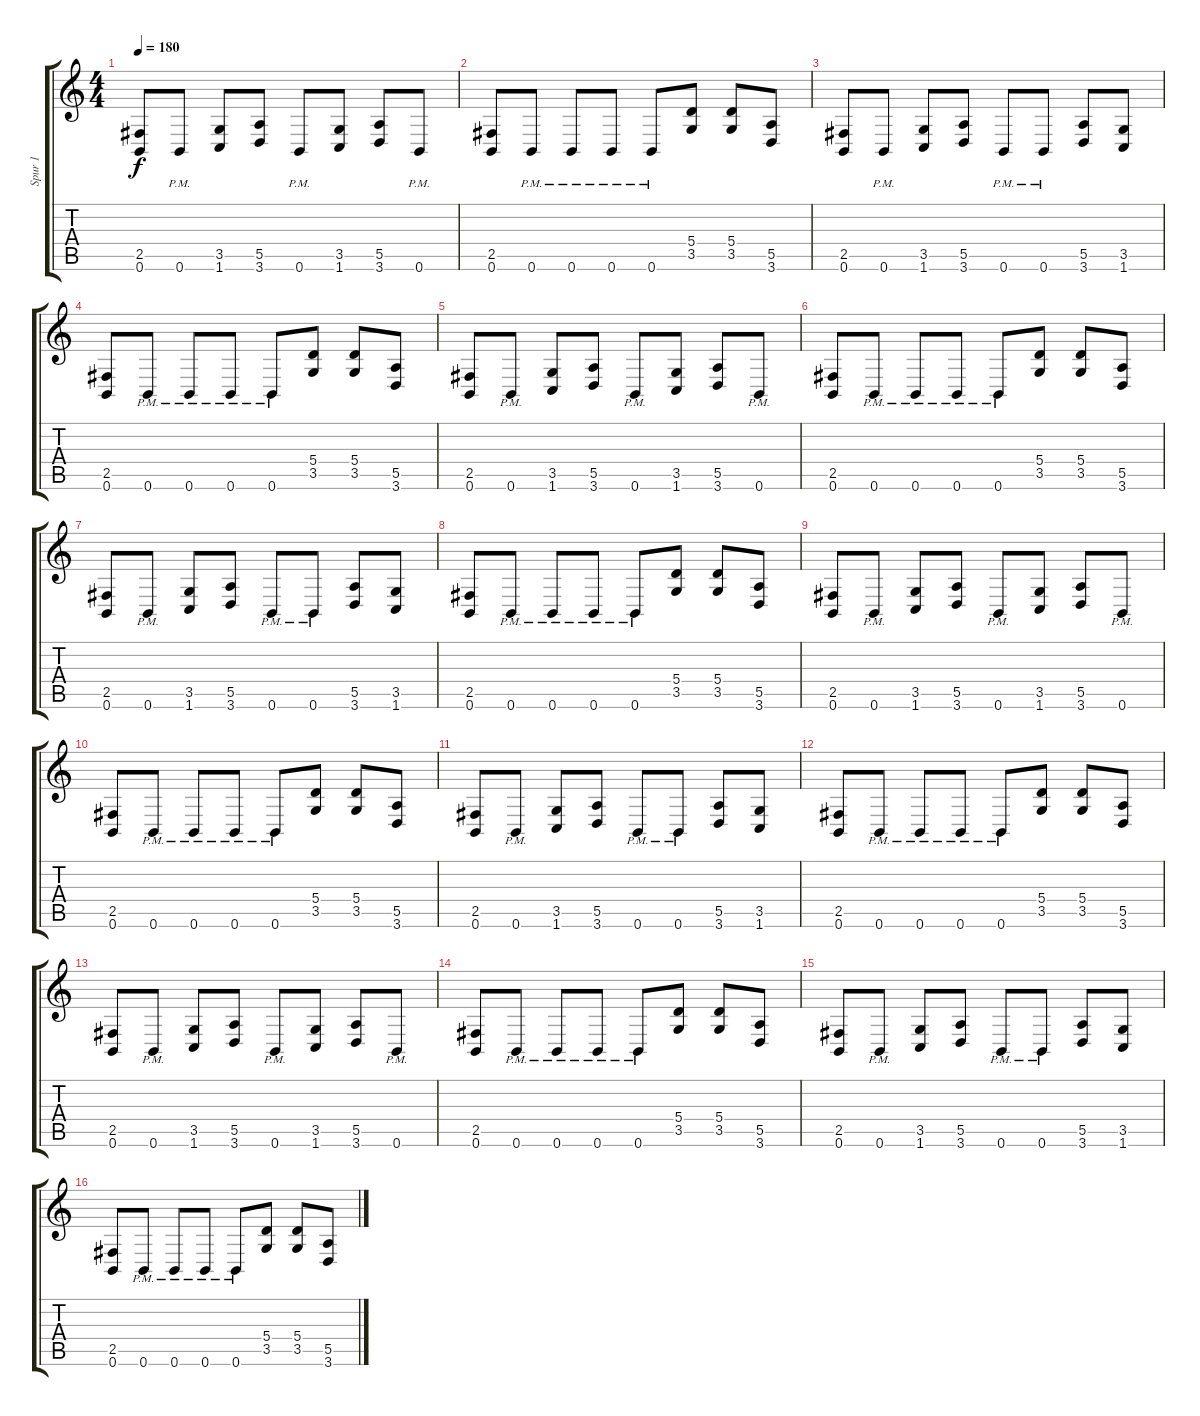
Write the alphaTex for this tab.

\track ("Spur 1" "Spur 1") {instrument distortionguitar}
\staff {score tabs}
\tuning (B3 Gb3 D3 A2 E2 B1) {hide}
\ts (4 4)
\tempo 180
\clef g2
\ks c
(2.5 0.6).8{dy f} 0.6{pm}.8 (3.5 1.6).8 (5.5 3.6).8 0.6{pm}.8 (3.5 1.6).8 (5.5 3.6).8 0.6{pm}.8 |
(2.5 0.6).8 0.6{pm}.8 0.6{pm}.8 0.6{pm}.8 0.6{pm}.8 (5.4 3.5).8 (5.4 3.5).8 (5.5 3.6).8 |
(2.5 0.6).8 0.6{pm}.8 (3.5 1.6).8 (5.5 3.6).8 0.6{pm}.8 0.6{pm}.8 (5.5 3.6).8 (3.5 1.6).8 |
(2.5 0.6).8 0.6{pm}.8 0.6{pm}.8 0.6{pm}.8 0.6{pm}.8 (5.4 3.5).8 (5.4 3.5).8 (5.5 3.6).8 |
(2.5 0.6).8 0.6{pm}.8 (3.5 1.6).8 (5.5 3.6).8 0.6{pm}.8 (3.5 1.6).8 (5.5 3.6).8 0.6{pm}.8 |
(2.5 0.6).8 0.6{pm}.8 0.6{pm}.8 0.6{pm}.8 0.6{pm}.8 (5.4 3.5).8 (5.4 3.5).8 (5.5 3.6).8 |
(2.5 0.6).8 0.6{pm}.8 (3.5 1.6).8 (5.5 3.6).8 0.6{pm}.8 0.6{pm}.8 (5.5 3.6).8 (3.5 1.6).8 |
(2.5 0.6).8 0.6{pm}.8 0.6{pm}.8 0.6{pm}.8 0.6{pm}.8 (5.4 3.5).8 (5.4 3.5).8 (5.5 3.6).8 |
(2.5 0.6).8 0.6{pm}.8 (3.5 1.6).8 (5.5 3.6).8 0.6{pm}.8 (3.5 1.6).8 (5.5 3.6).8 0.6{pm}.8 |
(2.5 0.6).8 0.6{pm}.8 0.6{pm}.8 0.6{pm}.8 0.6{pm}.8 (5.4 3.5).8 (5.4 3.5).8 (5.5 3.6).8 |
(2.5 0.6).8 0.6{pm}.8 (3.5 1.6).8 (5.5 3.6).8 0.6{pm}.8 0.6{pm}.8 (5.5 3.6).8 (3.5 1.6).8 |
(2.5 0.6).8 0.6{pm}.8 0.6{pm}.8 0.6{pm}.8 0.6{pm}.8 (5.4 3.5).8 (5.4 3.5).8 (5.5 3.6).8 |
(2.5 0.6).8 0.6{pm}.8 (3.5 1.6).8 (5.5 3.6).8 0.6{pm}.8 (3.5 1.6).8 (5.5 3.6).8 0.6{pm}.8 |
(2.5 0.6).8 0.6{pm}.8 0.6{pm}.8 0.6{pm}.8 0.6{pm}.8 (5.4 3.5).8 (5.4 3.5).8 (5.5 3.6).8 |
(2.5 0.6).8 0.6{pm}.8 (3.5 1.6).8 (5.5 3.6).8 0.6{pm}.8 0.6{pm}.8 (5.5 3.6).8 (3.5 1.6).8 |
(2.5 0.6).8 0.6{pm}.8 0.6{pm}.8 0.6{pm}.8 0.6{pm}.8 (5.4 3.5).8 (5.4 3.5).8 (5.5 3.6).8
